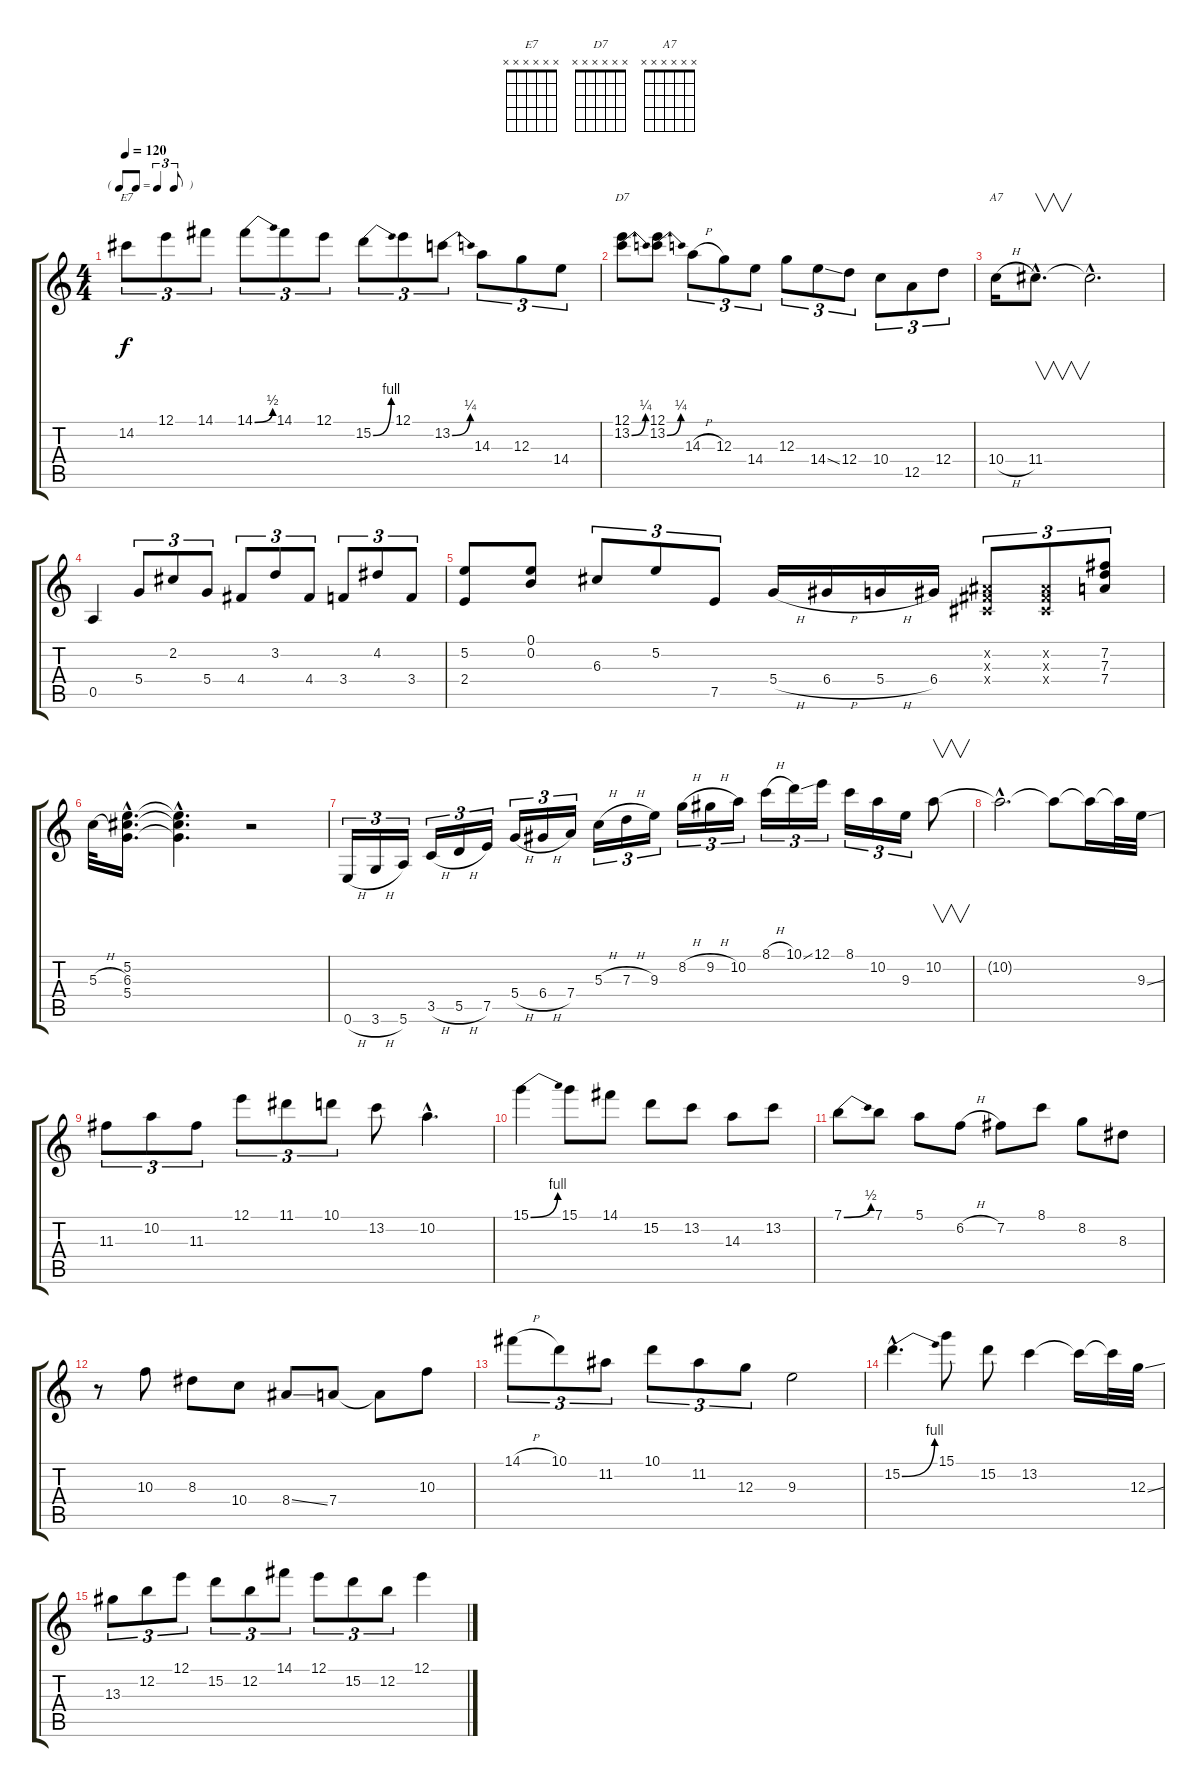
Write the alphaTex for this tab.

\track "" {instrument acousticguitarnylon}
\staff {score tabs}
\tuning (E4 B3 G3 D3 A2 E2) {hide}
\chord ("E7" x x x x x x) {firstfret 0}
\chord ("D7" x x x x x x) {firstfret 0}
\chord ("A7" x x x x x x) {firstfret 0}
\ts (4 4)
\tf triplet8th
\tempo 120
\clef g2
\ks c
14.2.8{tu (3 2) ch "E7" dy f} 12.1.8{tu (3 2)} 14.1.8{tu (3 2)} 14.1{be (bend 0 0 60 2)}.8{tu (3 2)} 14.1.8{tu (3 2)} 12.1.8{tu (3 2)} 15.2{be (bend 0 0 60 4)}.8{tu (3 2)} 12.1.8{tu (3 2)} 13.2{be (bend 0 0 60 1)}.8{tu (3 2)} 14.3.8{tu (3 2)} 12.3.8{tu (3 2)} 14.4.8{tu (3 2)} |
(12.1 13.2{be (bend 0 0 60 1)}).8{ch "D7"} (12.1 13.2{be (bend 0 0 60 1)}).8 14.3{h}.8{tu (3 2)} 12.3.8{tu (3 2)} 14.4.8{tu (3 2)} 12.3.8{tu (3 2)} 14.4{ss}.8{tu (3 2)} 12.4.8{tu (3 2)} 10.4.8{tu (3 2)} 12.5.8{tu (3 2)} 12.4.8{tu (3 2)} |
10.4{h}.16{ch "A7"} 11.4{hac}.8{v d} 11.4{hac t}.2{d} |
0.5.4 5.4.8{tu (3 2)} 2.2.8{tu (3 2)} 5.4.8{tu (3 2)} 4.4.8{tu (3 2)} 3.2.8{tu (3 2)} 4.4.8{tu (3 2)} 3.4.8{tu (3 2)} 4.2.8{tu (3 2)} 3.4.8{tu (3 2)} |
(5.2 2.4).8 (0.1 0.2).8 6.3.8{tu (3 2)} 5.2.8{tu (3 2)} 7.5.8{tu (3 2)} 5.4{h}.16 6.4{h}.16 5.4{h}.16 6.4.16 (-1.2{x} -1.3{x} -1.4{x}).8{tu (3 2)} (-1.2{x} -1.3{x} -1.4{x}).8{tu (3 2)} (7.2 7.3 7.4).8{tu (3 2)} |
5.3{h}.32 (5.2{hac} 6.3{hac} 5.4{hac}).16{d} (5.2{hac t} 6.3{hac t} 5.4{hac t}).4{d} r.2 |
0.6{h}.16{tu (3 2)} 3.6{h}.16{tu (3 2)} 5.6.16{tu (3 2)} 3.5{h}.16{tu (3 2)} 5.5{h}.16{tu (3 2)} 7.5.16{tu (3 2)} 5.4{h}.16{tu (3 2)} 6.4{h}.16{tu (3 2)} 7.4.16{tu (3 2)} 5.3{h}.16{tu (3 2)} 7.3{h}.16{tu (3 2)} 9.3.16{tu (3 2)} 8.2{h}.16{tu (3 2)} 9.2{h}.16{tu (3 2)} 10.2.16{tu (3 2)} 8.1{h}.16{tu (3 2)} 10.1{ss}.16{tu (3 2)} 12.1.16{tu (3 2)} 8.1.16{tu (3 2)} 10.2.16{tu (3 2)} 9.3.16{tu (3 2)} 10.2.8{v} |
10.2{hac t}.2{d} 10.2{t}.8 10.2{t}.16 10.2{t}.32 9.3{ss}.32 |
11.3.8{tu (3 2)} 10.2.8{tu (3 2)} 11.3.8{tu (3 2)} 12.1.8{tu (3 2)} 11.1.8{tu (3 2)} 10.1.8{tu (3 2)} 13.2.8 10.2{hac}.4{d} |
15.1{be (bend 0 0 60 4)}.4 15.1.8 14.1.8 15.2.8 13.2.8 14.3.8 13.2.8 |
7.1{be (bend 0 0 60 2)}.8 7.1.8 5.1.8 6.2{h}.8 7.2.8 8.1.8 8.2.8 8.3.8 |
r.8 10.3.8 8.3.8 10.4.8 8.4{ss}.8 7.4.8 7.4{t}.8 10.3.8 |
14.1{h}.8{tu (3 2)} 10.1.8{tu (3 2)} 11.2.8{tu (3 2)} 10.1.8{tu (3 2)} 11.2.8{tu (3 2)} 12.3.8{tu (3 2)} 9.3.2 |
15.2{be (bend 0 0 60 4) hac}.4{d} 15.1.8 15.2.8 13.2.4 13.2{t}.16 13.2{t}.32 12.3{ss}.32 |
13.3.8{tu (3 2)} 12.2.8{tu (3 2)} 12.1.8{tu (3 2)} 15.2.8{tu (3 2)} 12.2.8{tu (3 2)} 14.1.8{tu (3 2)} 12.1.8{tu (3 2)} 15.2.8{tu (3 2)} 12.2.8{tu (3 2)} 12.1.4
